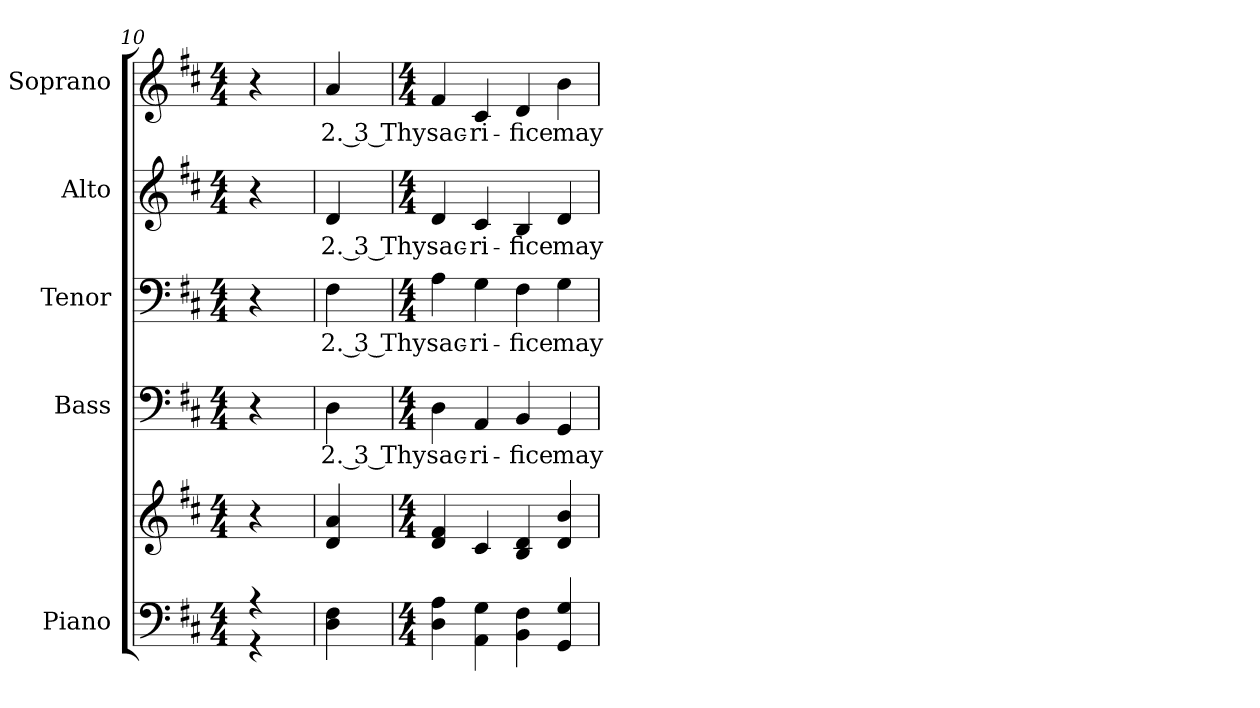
**kern	**kern	**kern	**text	**kern	**text	**kern	**text	**kern	**text
*part5	*part5	*part4	*part4	*part3	*part3	*part2	*part2	*part1	*part1
*staff6	*staff5	*staff4	*staff4	*staff3	*staff3	*staff2	*staff2	*staff1	*staff1
*I"Piano	*	*I"Bass	*	*I"Tenor	*	*I"Alto	*	*I"Soprano	*
*I'Pno.	*	*I'B.	*	*I'T.	*	*I'A.	*	*I'S.	*
!!LO:PB:g=z
*clefF4	*clefG2	*clefF4	*	*clefF4	*	*clefG2	*	*clefG2	*
*k[f#c#]	*k[f#c#]	*k[f#c#]	*	*k[f#c#]	*	*k[f#c#]	*	*k[f#c#]	*
*D:	*D:	*D:	*	*D:	*	*D:	*	*D:	*
*M4/4	*M4/4	*M4/4	*	*M4/4	*	*M4/4	*	*M4/4	*
=10	=10	=10	=10	=10	=10	=10	=10	=10	=10
*^	*	*	*	*	*	*	*	*	*
4r	4r	4r	4r	.	4r	.	4r	.	4r	.
*v	*v	*	*	*	*	*	*	*	*	*
=11	=11	=11	=11	=11	=11	=11	=11	=11	=11
*^	*	*	*	*	*	*	*	*	*
!	!	!	!	!LO:LY:b:color=#000000	!	!	!	!	!	!
*v	*v	*	*	*	*	*	*	*	*	*
*^	*	*	*	*	*	*	*	*	*
!	!	!	!	!	!	!LO:LY:b:color=#000000	!	!	!	!
*v	*v	*	*	*	*	*	*	*	*	*
*^	*	*	*	*	*	*	*	*	*
!	!	!	!	!	!	!	!	!LO:LY:b:color=#000000	!	!
*v	*v	*	*	*	*	*	*	*	*	*
*^	*	*	*	*	*	*	*	*	*
!	!	!	!	!	!	!	!	!	!	!LO:LY:b:color=#000000
*v	*v	*	*	*	*	*	*	*	*	*
4Di\ 4F#i	4di/ 4ai	4Di\	2. 3 Thy	4F#i\	2. 3 Thy	4di/	2. 3 Thy	4ai/	2. 3 Thy
=12	=12	=12	=12	=12	=12	=12	=12	=12	=12
*M4/4	*M4/4	*M4/4	*	*M4/4	*	*M4/4	*	*M4/4	*
!	!	!	!LO:LY:b:color=#000000	!	!	!	!	!	!
!	!	!	!	!	!LO:LY:b:color=#000000	!	!	!	!
!	!	!	!	!	!	!	!LO:LY:b:color=#000000	!	!
!	!	!	!	!	!	!	!	!	!LO:LY:b:color=#000000
4Di\ 4Ai	4di/ 4f#i	4Di\	sac-	4Ai\	sac-	4di/	sac-	4f#i/	sac-
!	!	!	!LO:LY:b:color=#000000	!	!	!	!	!	!
!	!	!	!	!	!LO:LY:b:color=#000000	!	!	!	!
!	!	!	!	!	!	!	!LO:LY:b:color=#000000	!	!
!	!	!	!	!	!	!	!	!	!LO:LY:b:color=#000000
4AAi\ 4Gi	4c#i/	4AAi/	-ri-	4Gi\	-ri-	4c#i/	-ri-	4c#i/	-ri-
!	!	!	!LO:LY:b:color=#000000	!	!	!	!	!	!
!	!	!	!	!	!LO:LY:b:color=#000000	!	!	!	!
!	!	!	!	!	!	!	!LO:LY:b:color=#000000	!	!
!	!	!	!	!	!	!	!	!	!LO:LY:b:color=#000000
4BBi\ 4F#i	4Bi/ 4di	4BBi/	-fice	4F#i\	-fice	4Bi/	-fice	4di/	-fice
!	!	!	!LO:LY:b:color=#000000	!	!	!	!	!	!
!	!	!	!	!	!LO:LY:b:color=#000000	!	!	!	!
!	!	!	!	!	!	!	!LO:LY:b:color=#000000	!	!
!	!	!	!	!	!	!	!	!	!LO:LY:b:color=#000000
4GGi/ 4Gi	4di/ 4bi	4GGi/	may	4Gi\	may	4di/	may	4bi\	may
=	=	=	=	=	=	=	=	=	=
*-	*-	*-	*-	*-	*-	*-	*-	*-	*-
